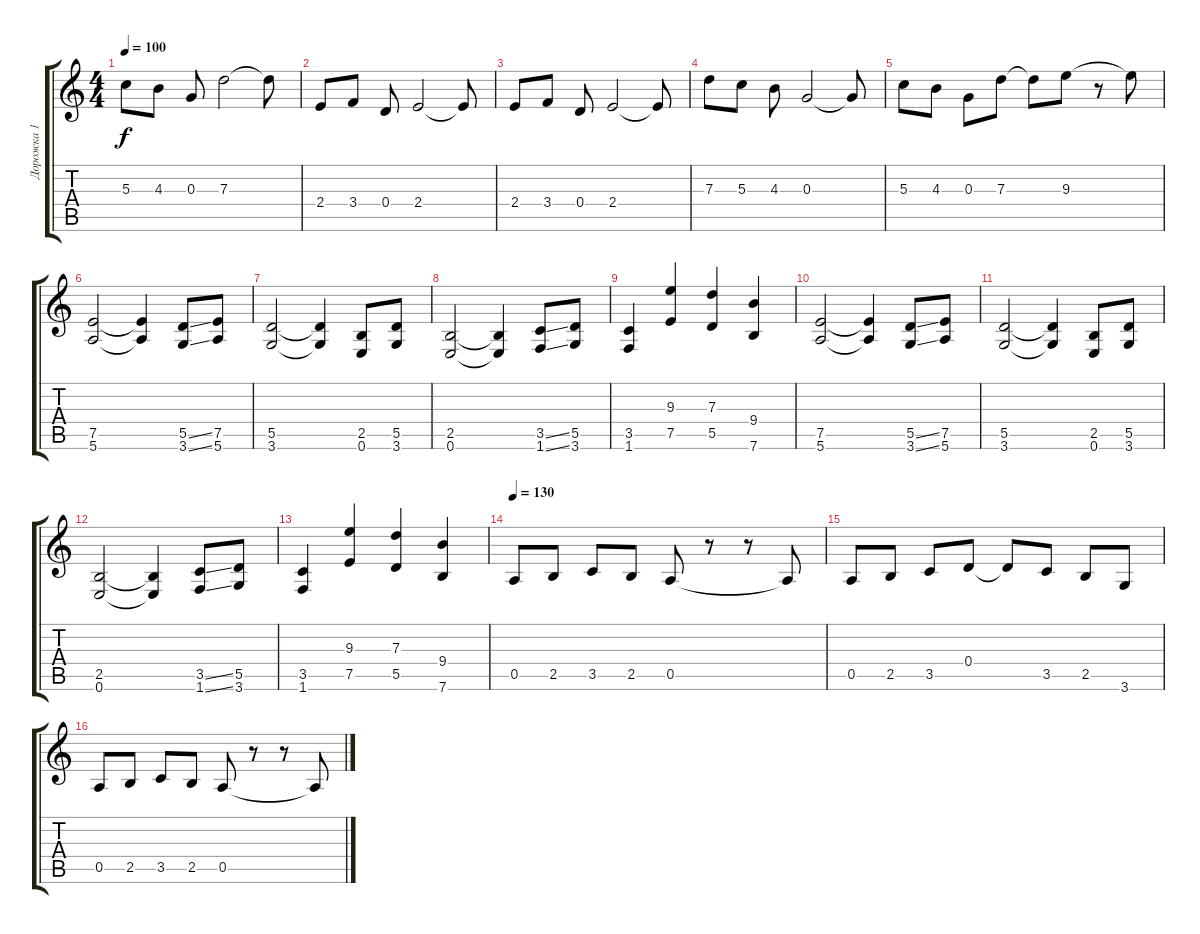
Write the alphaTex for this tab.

\track ("Дорожка 1" "Дорожка 1") {instrument distortionguitar}
\staff {score tabs}
\tuning (E4 B3 G3 D3 A2 E2) {hide}
\ts (4 4)
\tempo 100
\clef g2
\ks c
5.3.8{dy f} 4.3.8 0.3.8 7.3.2 7.3{t}.8 |
2.4.8 3.4.8 0.4.8 2.4.2 2.4{t}.8 |
2.4.8 3.4.8 0.4.8 2.4.2 2.4{t}.8 |
7.3.8 5.3.8 4.3.8 0.3.2 0.3{t}.8 |
5.3.8 4.3.8 0.3.8 7.3.8 7.3{t}.8 9.3.8 r.8 9.3{t}.8 |
(7.5 5.6).2 (7.5{t} 5.6{t}).4 (5.5{ss} 3.6{ss}).8 (7.5 5.6).8 |
(5.5 3.6).2 (5.5{t} 3.6{t}).4 (2.5 0.6).8 (5.5 3.6).8 |
(2.5 0.6).2 (2.5{t} 0.6{t}).4 (3.5{ss} 1.6{ss}).8 (5.5 3.6).8 |
(3.5 1.6).4 (9.3 7.5).4 (7.3 5.5).4 (9.4 7.6).4 |
(7.5 5.6).2 (7.5{t} 5.6{t}).4 (5.5{ss} 3.6{ss}).8 (7.5 5.6).8 |
(5.5 3.6).2 (5.5{t} 3.6{t}).4 (2.5 0.6).8 (5.5 3.6).8 |
(2.5 0.6).2 (2.5{t} 0.6{t}).4 (3.5{ss} 1.6{ss}).8 (5.5 3.6).8 |
(3.5 1.6).4 (9.3 7.5).4 (7.3 5.5).4 (9.4 7.6).4 |
\tempo 130
0.5.8{volume 13 instrument electricguitarclean} 2.5.8 3.5.8 2.5.8 0.5.8 r.8 r.8 0.5{t}.8 |
0.5.8 2.5.8 3.5.8 0.4.8 0.4{t}.8 3.5.8 2.5.8 3.6.8 |
0.5.8 2.5.8 3.5.8 2.5.8 0.5.8 r.8 r.8 0.5{t}.8
